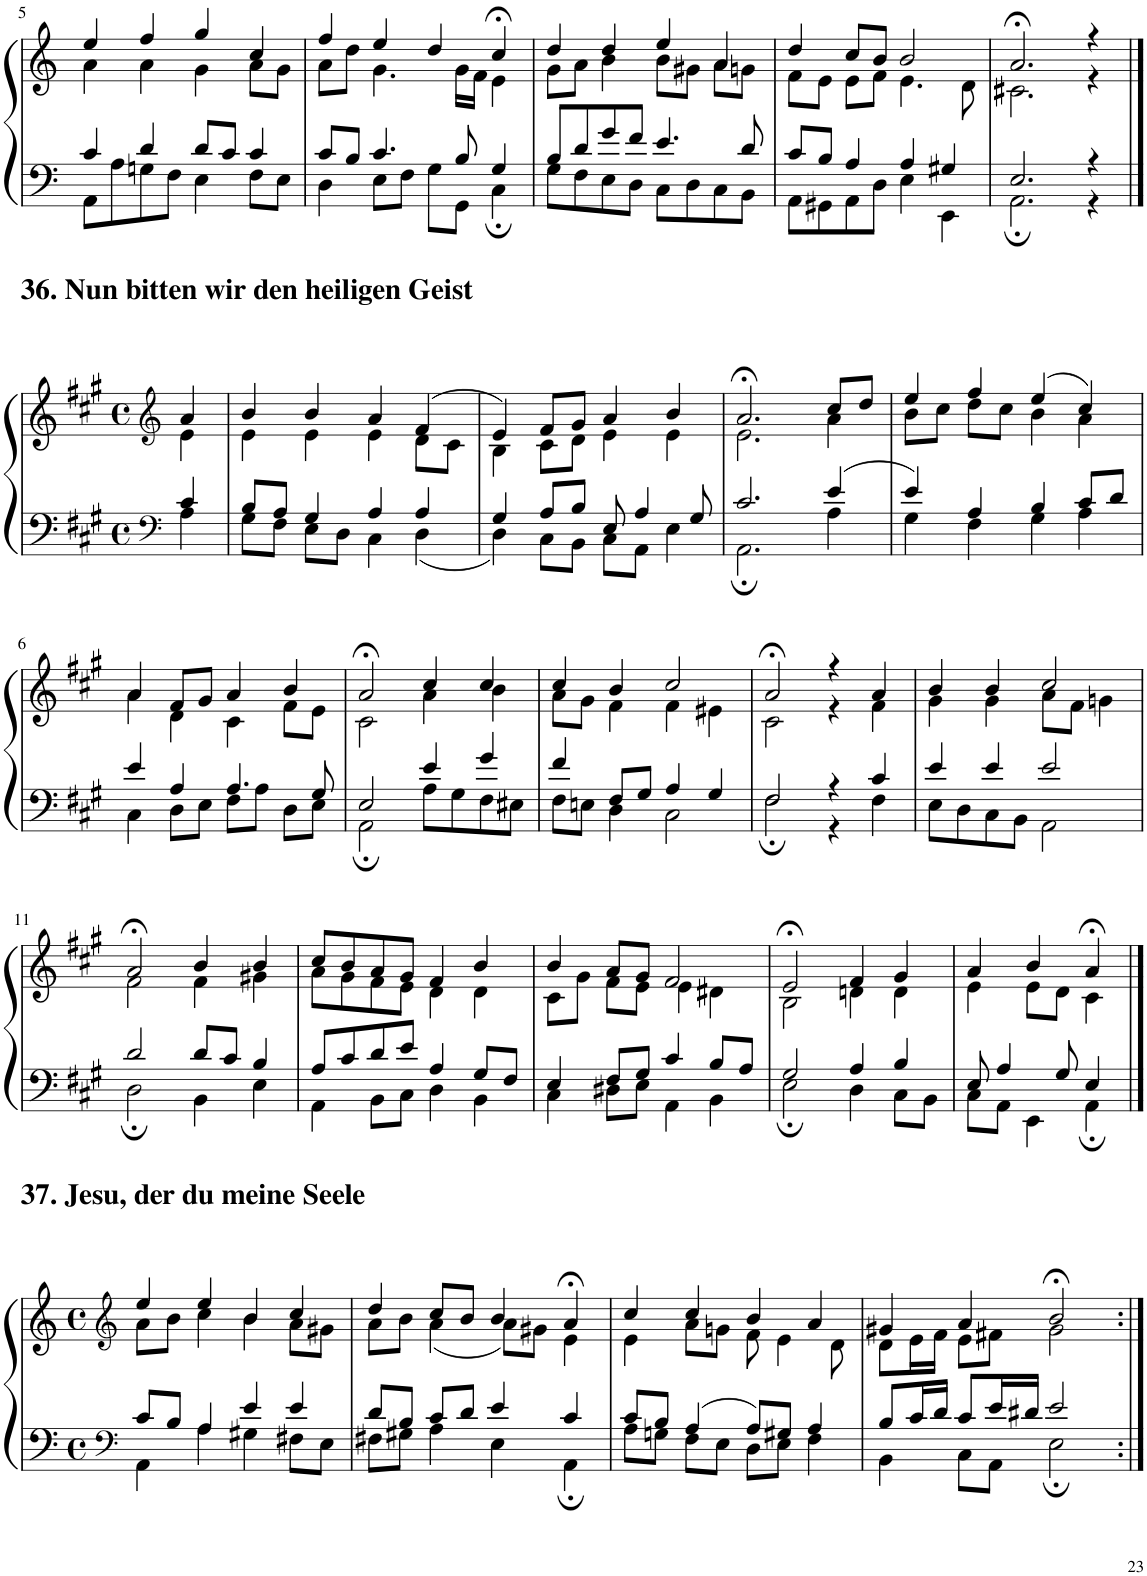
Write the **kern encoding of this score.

**kern	**kern
*part1	*part1
*staff2	*staff1
*I"Piano	*
*I'Pno	*
!!LO:PB:g=z
*clefF4	*clefG2
*k[]	*k[]
*M4/4	*M4/4
*met(c)	*met(c)
=5	=5
*^	*^
4c/	8AA\L	4ee/	4a\
.	8A\	.	.
4d/	8Gn\	4ff/	4a\
.	8F\J	.	.
8d/L	4E\	4gg/	4g\
8c/J	.	.	.
4c/	8F\L	4cc/	8a\L
.	8E\J	.	8g\J
=6	=6	=6	=6
8c/L	4D\	4ff/	8a\L
8B/J	.	.	8dd\J
4.c/	8E\L	4ee/	4.g\
.	8F\J	.	.
.	8G\L	4dd/	.
8B/	8GG\J	.	16g\LL
.	.	.	16f\JJ
4G/	4C;\	4cc;</	4e\
=7	=7	=7	=7
8B/L	8G\L	4dd/	8g\L
8d/	8F\	.	8a\J
8g/	8E\	4dd/	4b\
8f/J	8D\J	.	.
4.e/	8C\L	4ee/	8b\L
.	8D\	.	8g#X\J
.	8C\	4a/	8a\L
8d/	8BB\J	.	8gn\J
=8	=8	=8	=8
8c/L	8AA\L	4dd/	8f\L
8B/J	8GG#X\	.	8e\J
4A/	8AA\	8cc/L	8e\L
.	8D\J	8b/J	8f\J
4A/	4E\	2b/	4.e\
4G#X/	4EE\	.	.
.	.	.	8d\
=9	=9	=9	=9
2.E/	2.AA;\	2.a;</	2.c#X\
4r	4r	4r	4r
!!LO:LB:g=z	!!
==1	==1	==1	==1
*clefF4	*	*clefG2	*
*k[f#c#g#]	*	*k[f#c#g#]	*
*M4/4	*	*M4/4	*
*met(c)	*	*met(c)	*
4c#/	4A\	4a/	4e\
=2	=2	=2	=2
8B/L	8G#\L	4b/	4e\
8A/J	8F#\J	.	.
4G#/	8E\L	4b/	4e\
.	8D\J	.	.
4A/	4C#\	4a/	4e\
4A/	4D\	(4f#/	8d\L
.	.	.	8c#\J
=3	=3	=3	=3
4G#/	4D\	4e/)	4B\
8A/L	8C#\L	8f#/L	8c#\L
8B/J	8BB\J	8g#/J	8d\J
8E/	8C#\L	4a/	4e\
4A/	8AA\J	.	.
.	4E\	4b/	4e\
8G#/	.	.	.
=4	=4	=4	=4
2.c#/	2.AA;\	2.a;</	2.e\
4e/	4A\	8cc#/L	4a\
.	.	8dd/J	.
=5	=5	=5	=5
4e/	4G#\	4ee/	8b\L
.	.	.	8cc#\J
4A/	4F#\	4ff#/	8dd\L
.	.	.	8cc#\J
4B/	4G#\	(4ee/	4b\
8c#/L	4A\	4cc#/)	4a\
8d/J	.	.	.
!!LO:LB:g=z	!!
=6	=6	=6	=6
4e/	4C#\	4a/	4a\
4A/	8D\L	8f#/L	4d\
.	8E\J	8g#/J	.
4.A/	8F#\L	4a/	4c#\
.	8A\J	.	.
.	8D\L	4b/	8f#\L
8G#/	8E\J	.	8e\J
=7	=7	=7	=7
2E/	2AA;\	2a;</	2c#\
4e/	8A\L	4cc#/	4a\
.	8G#\	.	.
4g#/	8F#\	4cc#/	4b\
.	8E#X\J	.	.
=8	=8	=8	=8
4f#/	8F#\L	4cc#/	8a\L
.	8En\J	.	8g#\J
8F#/L	4D\	4b/	4f#\
8G#/J	.	.	.
4A/	2C#\	2cc#/	4f#\
4G#/	.	.	4e#X\
=9	=9	=9	=9
2F#/	2F#;\	2a;</	2c#\
4r	4r	4r	4r
4c#/	4F#\	4a/	4f#\
=10	=10	=10	=10
4e/	8E\L	4b/	4g#\
.	8D\	.	.
4e/	8C#\	4b/	4g#\
.	8BB\J	.	.
2e/	2AA\	2cc#/	8a\L
.	.	.	8f#\J
.	.	.	4gn\
!!LO:LB:g=z	!!
=11	=11	=11	=11
2d/	2D;\	2a;</	2f#\
8d/L	4BB\	4b/	4f#\
8c#/J	.	.	.
4B/	4E\	4b/	4g#X\
=12	=12	=12	=12
8A/L	4AA\	8cc#/L	8a\L
8c#/	.	8b/	8g#\
8d/	8BB\L	8a/	8f#\
8e/J	8C#\J	8g#/J	8e\J
4A/	4D\	4f#/	4d\
8G#/L	4BB\	4b/	4d\
8F#/J	.	.	.
=13	=13	=13	=13
4E/	4C#\	4b/	8c#\L
.	.	.	8g#\J
8F#/L	8D#X\L	8a/L	8f#\L
8G#/J	8E\J	8g#/J	8e\J
4c#/	4AA\	2f#/	4e\
8B/L	4BB\	.	4d#X\
8A/J	.	.	.
=14	=14	=14	=14
2G#/	2E;\	2e;</	2B\
4A/	4D\	4f#/	4dn\
4B/	8C#\L	4g#/	4d\
.	8BB\J	.	.
=15	=15	=15	=15
8E/	8C#\L	4a/	4e\
4A/	8AA\J	.	.
.	4EE\	4b/	8e\L
8G#/	.	.	8d\J
4E/	4AA;\	4a;</	4c#\
!!LO:LB:g=z	!!
==1	==1	==1	==1
*clefF4	*	*clefG2	*
*k[]	*	*k[]	*
*M4/4	*	*M4/4	*
*met(c)	*	*met(c)	*
8c/L	4AA\	4ee/	8a\L
8B/J	.	.	8b\J
4A/	4A\	4ee/	4cc\
4e/	4G#X\	4b/	4b\
4e/	8F#X\L	4cc/	8a\L
.	8E\J	.	8g#X\J
=2	=2	=2	=2
8d/L	8F#X\L	4dd/	8a\L
8B/J	8G#X\J	.	8b\J
8c/L	4A\	8cc/L	(4a\
8d/J	.	8b/J	.
4e/	4E\	4b/	8a\L)
.	.	.	8g#X\J
4c/	4AA;\	4a;</	4e\
=3	=3	=3	=3
8c/L	8A\L	4cc/	4e\
8B/J	8Gn\J	.	.
4A/	8F\L	4cc/	8a\L
.	8E\J	.	8gn\J
8A/L	8D\L	4b/	8f\
8G#X/J	8E\J	.	4e\
4A/	4F\	4a/	.
.	.	.	8d\
=4	=4	=4	=4
8B/L	4BB\	4g#X/	8d\L
16c/L	.	.	16e\L
16d/JJ	.	.	16f\JJ
8c/L	8C\L	4a/	8e\L
16e/L	8AA\J	.	8f#X\J
16d#X/JJ	.	.	.
2e/	2E;\	2b;</	2g#\
*v	*v	*	*
*	*v	*v
=:|!	=:|!
*-	*-
